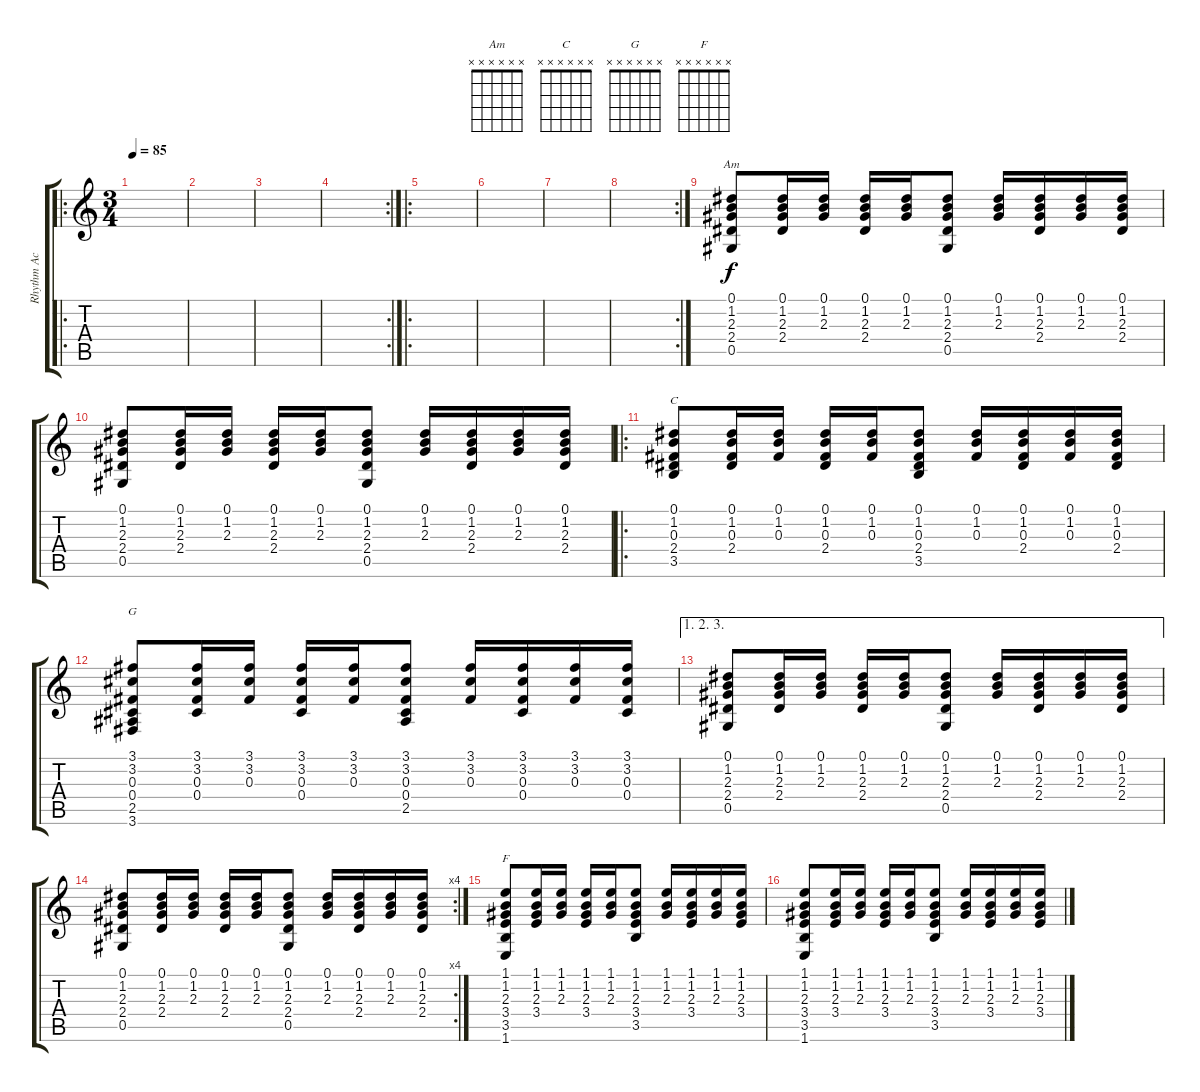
\track ("Rhythm Ac Guitar" "Rhythm Ac ") {instrument acousticguitarsteel}
\staff {score tabs}
\tuning (Eb4 Bb3 Gb3 Db3 Ab2 Eb2) {hide}
\chord ("Am" x x x x x x) {firstfret 0}
\chord ("C" x x x x x x) {firstfret 0}
\chord ("G" x x x x x x) {firstfret 0}
\chord ("F" x x x x x x) {firstfret 0}
\ro
\ts (3 4)
\tempo 85
\clef g2
\ks c
|
|
|
\rc 2
|
\ro
|
|
|
\rc 2
|
(0.1 1.2 2.3 2.4 0.5).8{ch "Am"} (0.1 1.2 2.3 2.4).16 (0.1 1.2 2.3).16 (0.1 1.2 2.3 2.4).16{dy f} (0.1 1.2 2.3).16 (0.1 1.2 2.3 2.4 0.5).8 (0.1 1.2 2.3).16 (0.1 1.2 2.3 2.4).16 (0.1 1.2 2.3).16 (0.1 1.2 2.3 2.4).16 |
(0.1 1.2 2.3 2.4 0.5).8 (0.1 1.2 2.3 2.4).16 (0.1 1.2 2.3).16 (0.1 1.2 2.3 2.4).16 (0.1 1.2 2.3).16 (0.1 1.2 2.3 2.4 0.5).8 (0.1 1.2 2.3).16 (0.1 1.2 2.3 2.4).16 (0.1 1.2 2.3).16 (0.1 1.2 2.3 2.4).16 |
\ro
(0.1 1.2 0.3 2.4 3.5).8{ch "C"} (0.1 1.2 0.3 2.4).16 (0.1 1.2 0.3).16 (0.1 1.2 0.3 2.4).16 (0.1 1.2 0.3).16 (0.1 1.2 0.3 2.4 3.5).8 (0.1 1.2 0.3).16 (0.1 1.2 0.3 2.4).16 (0.1 1.2 0.3).16 (0.1 1.2 0.3 2.4).16 |
(3.1 3.2 0.3 0.4 2.5 3.6).8{ch "G"} (3.1 3.2 0.3 0.4).16 (3.1 3.2 0.3).16 (3.1 3.2 0.3 0.4).16 (3.1 3.2 0.3).16 (3.1 3.2 0.3 0.4 2.5).8 (3.1 3.2 0.3).16 (3.1 3.2 0.3 0.4).16 (3.1 3.2 0.3).16 (3.1 3.2 0.3 0.4).16 |
\ae (1 2 3)
(0.1 1.2 2.3 2.4 0.5).8 (0.1 1.2 2.3 2.4).16 (0.1 1.2 2.3).16 (0.1 1.2 2.3 2.4).16 (0.1 1.2 2.3).16 (0.1 1.2 2.3 2.4 0.5).8 (0.1 1.2 2.3).16 (0.1 1.2 2.3 2.4).16 (0.1 1.2 2.3).16 (0.1 1.2 2.3 2.4).16 |
\rc 4
(0.1 1.2 2.3 2.4 0.5).8 (0.1 1.2 2.3 2.4).16 (0.1 1.2 2.3).16 (0.1 1.2 2.3 2.4).16 (0.1 1.2 2.3).16 (0.1 1.2 2.3 2.4 0.5).8 (0.1 1.2 2.3).16 (0.1 1.2 2.3 2.4).16 (0.1 1.2 2.3).16 (0.1 1.2 2.3 2.4).16 |
(1.1 1.2 2.3 3.4 3.5 1.6).8{ch "F"} (1.1 1.2 2.3 3.4).16 (1.1 1.2 2.3).16 (1.1 1.2 2.3 3.4).16 (1.1 1.2 2.3).16 (1.1 1.2 2.3 3.4 3.5).8 (1.1 1.2 2.3).16 (1.1 1.2 2.3 3.4).16 (1.1 1.2 2.3).16 (1.1 1.2 2.3 3.4).16 |
(1.1 1.2 2.3 3.4 3.5 1.6).8 (1.1 1.2 2.3 3.4).16 (1.1 1.2 2.3).16 (1.1 1.2 2.3 3.4).16 (1.1 1.2 2.3).16 (1.1 1.2 2.3 3.4 3.5).8 (1.1 1.2 2.3).16 (1.1 1.2 2.3 3.4).16 (1.1 1.2 2.3).16 (1.1 1.2 2.3 3.4).16
